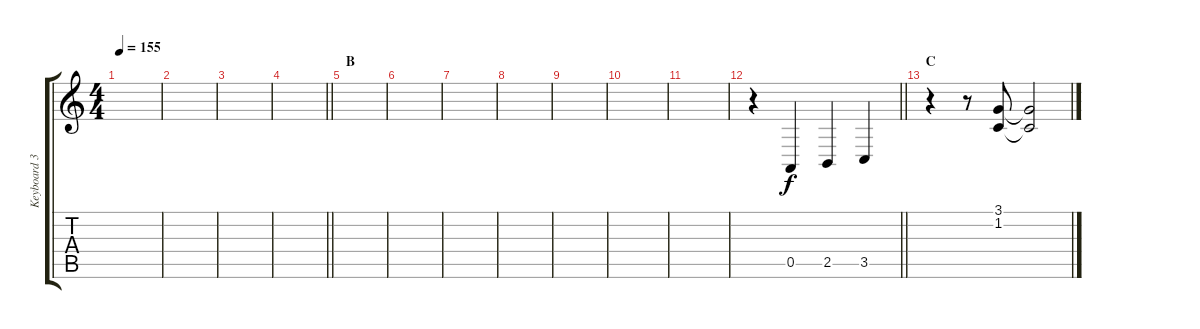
\track ("Keyboard 3" "Keyboard 3") {instrument pad3polysynth}
\staff {score tabs}
\tuning (E4 B3 G3 D3 A2 E2) {hide}
\ts (4 4)
\tempo 155
\clef g2
\ks c
|
|
|
\barLineRight lightlight
|
\section ("" "B")
|
|
|
|
|
|
|
\barLineRight lightlight
r.4{instrument cello} 0.5.4 2.5.4 3.5.4 |
\section ("" "C")
r.4 r.8 (3.1 1.2).8 (3.1{t} 1.2{t}).2
